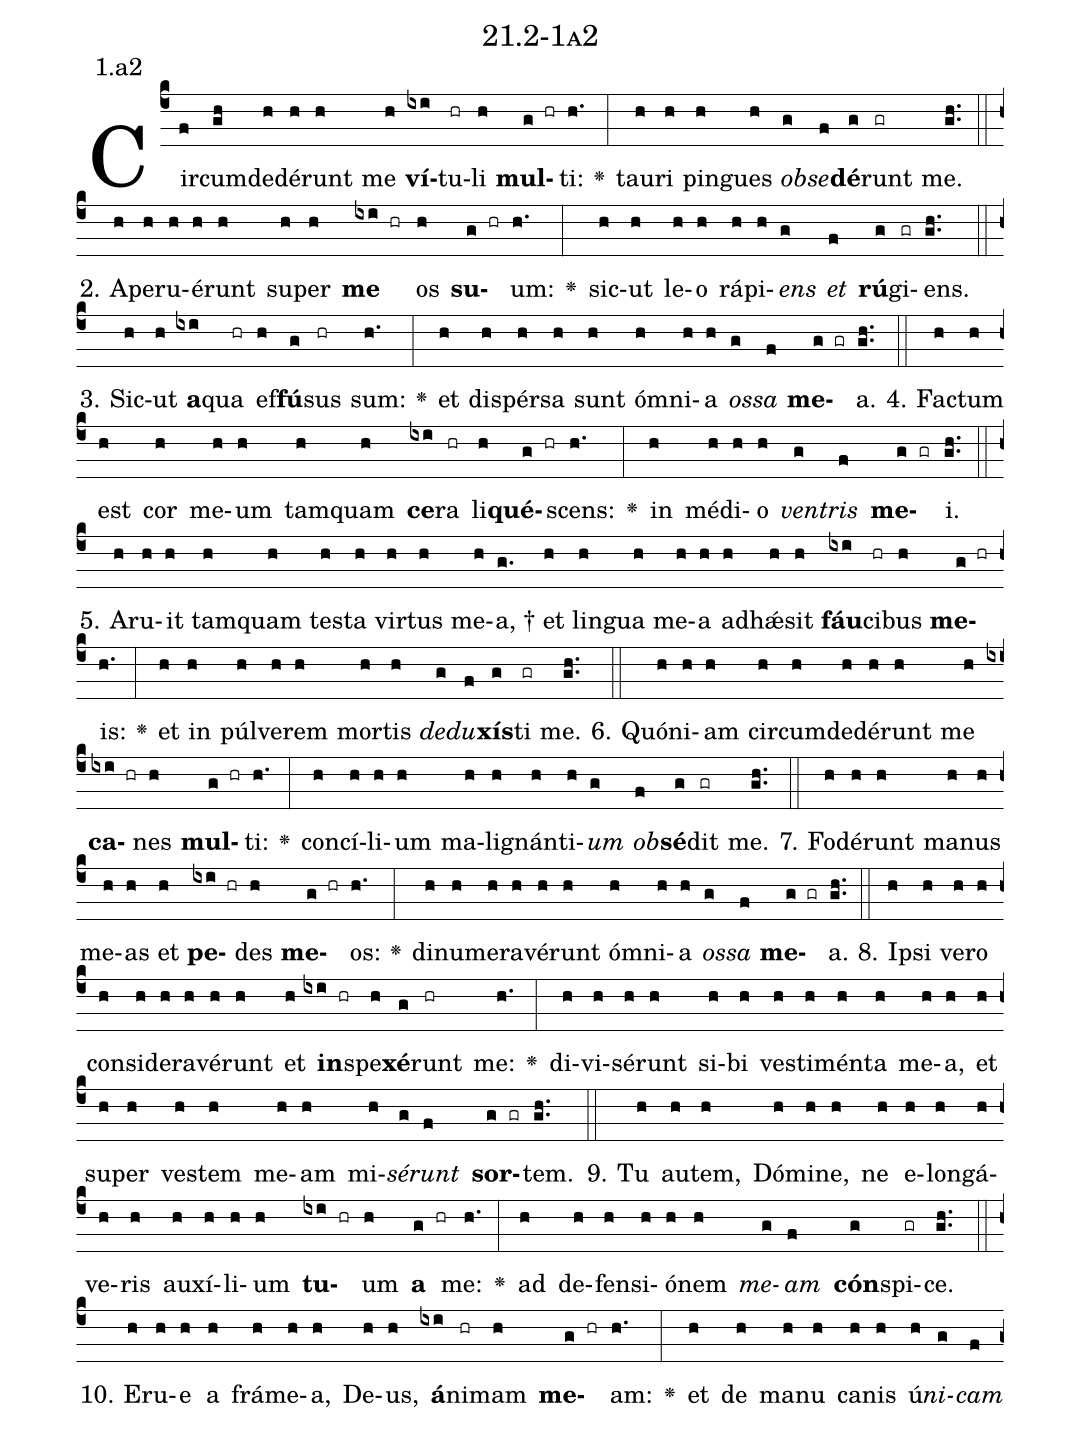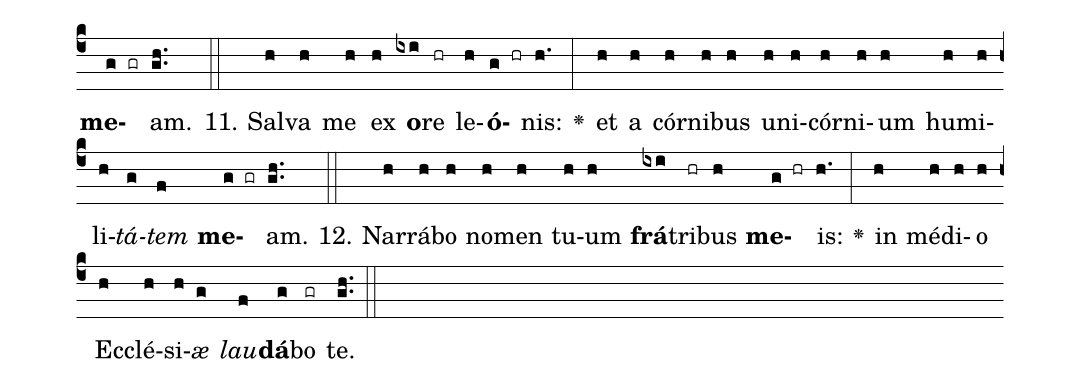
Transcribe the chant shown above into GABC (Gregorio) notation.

name: 21.2-1a2;
annotation: 1.a2;
%%
(c4)Cir(f)cum(gh)de(h)dé(h)runt(h) me(h) <b>ví</b>(ixi)tu(hr)li(h) <b>mul</b>(g hr)ti:(h.) <v>\greheightstar</v>(:) tau(h)ri(h) pin(h)gues(h) <i>ob</i>(g)<i>se</i>(f)<b>dé</b>(g)runt(gr) me.(gh..) (::)
2. A(h)pe(h)ru(h)é(h)runt(h) su(h)per(h) <b>me</b>(ixi hr) os(h) <b>su</b>(g hr)um:(h.) <v>\greheightstar</v>(:) sic(h)ut(h) le(h)o(h) rá(h)pi(h)<i>ens</i>(g) <i>et</i>(f) <b>rú</b>(g)gi(gr)ens.(gh..) (::)
3. Sic(h)ut(h) <b>a</b>(ixi)qua(hr) ef(h)<b>fú</b>(g)sus(hr) sum:(h.) <v>\greheightstar</v>(:) et(h) di(h)spér(h)sa(h) sunt(h) óm(h)ni(h)a(h) <i>os</i>(g)<i>sa</i>(f) <b>me</b>(g gr)a.(gh..) (::)
4. Fac(h)tum(h) est(h) cor(h) me(h)um(h) tam(h)quam(h) <b>ce</b>(ixi)ra(hr) li(h)<b>qué</b>(g hr)scens:(h.) <v>\greheightstar</v>(:) in(h) mé(h)di(h)o(h) <i>ven</i>(g)<i>tris</i>(f) <b>me</b>(g gr)i.(gh..) (::)
5. A(h)ru(h)it(h) tam(h)quam(h) tes(h)ta(h) vir(h)tus(h) me(h)a, †(g.) et(h) lin(h)gua(h) me(h)a(h) ad(h)hǽ(h)sit(h) <b>fáu</b>(ixi)ci(hr)bus(h) <b>me</b>(g hr)is:(h.) <v>\greheightstar</v>(:) et(h) in(h) púl(h)ve(h)rem(h) mor(h)tis(h) <i>de</i>(g)<i>du</i>(f)<b>xís</b>(g)ti(gr) me.(gh..) (::)
6. Quón(h)i(h)am(h) cir(h)cum(h)de(h)dé(h)runt(h) me(h) <b>ca</b>(ixi hr)nes(h) <b>mul</b>(g hr)ti:(h.) <v>\greheightstar</v>(:) con(h)cí(h)li(h)um(h) ma(h)li(h)gnán(h)ti(h)<i>um</i>(g) <i>ob</i>(f)<b>sé</b>(g)dit(gr) me.(gh..) (::)
7. Fo(h)dé(h)runt(h) ma(h)nus(h) me(h)as(h) et(h) <b>pe</b>(ixi hr)des(h) <b>me</b>(g hr)os:(h.) <v>\greheightstar</v>(:) di(h)nu(h)me(h)ra(h)vé(h)runt(h) óm(h)ni(h)a(h) <i>os</i>(g)<i>sa</i>(f) <b>me</b>(g gr)a.(gh..) (::)
8. Ip(h)si(h) ve(h)ro(h) con(h)si(h)de(h)ra(h)vé(h)runt(h) et(h) <b>in</b>(ixi hr)spe(h)<b>xé</b>(g)runt(hr) me:(h.) <v>\greheightstar</v>(:) di(h)vi(h)sé(h)runt(h) si(h)bi(h) ves(h)ti(h)mén(h)ta(h) me(h)a,(h) et(h) su(h)per(h) ves(h)tem(h) me(h)am(h) mi(h)<i>sé</i>(g)<i>runt</i>(f) <b>sor</b>(g gr)tem.(gh..) (::)
9. Tu(h) au(h)tem,(h) Dó(h)mi(h)ne,(h) ne(h) e(h)lon(h)gá(h)ve(h)ris(h) au(h)xí(h)li(h)um(h) <b>tu</b>(ixi hr)um(h) <b>a</b>(g hr) me:(h.) <v>\greheightstar</v>(:) ad(h) de(h)fen(h)si(h)ó(h)nem(h) <i>me</i>(g)<i>am</i>(f) <b>cón</b>(g)spi(gr)ce.(gh..) (::)
10. E(h)ru(h)e(h) a(h) frá(h)me(h)a,(h) De(h)us,(h) <b>á</b>(ixi)ni(hr)mam(h) <b>me</b>(g hr)am:(h.) <v>\greheightstar</v>(:) et(h) de(h) ma(h)nu(h) ca(h)nis(h) ú(h)<i>ni</i>(g)<i>cam</i>(f) <b>me</b>(g gr)am.(gh..) (::)
11. Sal(h)va(h) me(h) ex(h) <b>o</b>(ixi)re(hr) le(h)<b>ó</b>(g hr)nis:(h.) <v>\greheightstar</v>(:) et(h) a(h) cór(h)ni(h)bus(h) u(h)ni(h)cór(h)ni(h)um(h) hu(h)mi(h)li(h)<i>tá</i>(g)<i>tem</i>(f) <b>me</b>(g gr)am.(gh..) (::)
12. Nar(h)rá(h)bo(h) no(h)men(h) tu(h)um(h) <b>frá</b>(ixi)tri(hr)bus(h) <b>me</b>(g hr)is:(h.) <v>\greheightstar</v>(:) in(h) mé(h)di(h)o(h) Ec(h)clé(h)si(h)<i>æ</i>(g) <i>lau</i>(f)<b>dá</b>(g)bo(gr) te.(gh..) (::)
